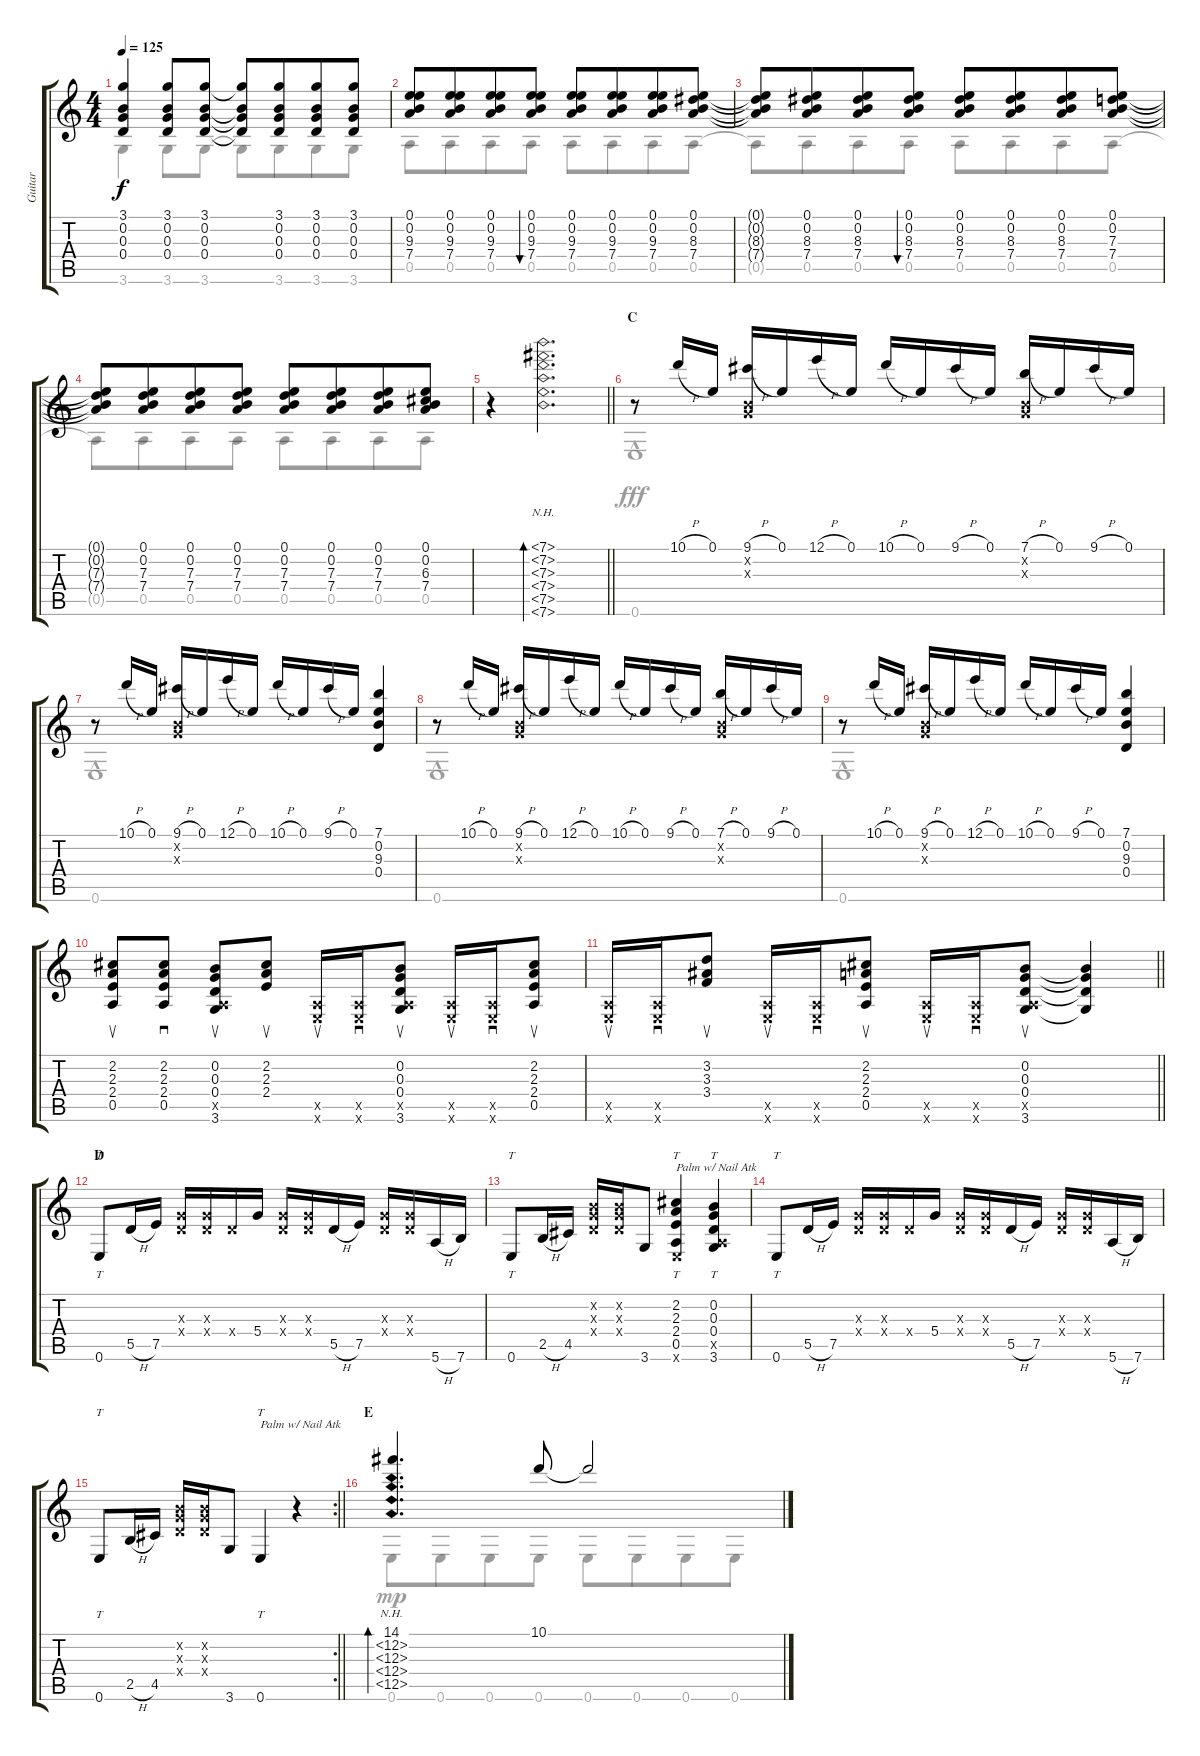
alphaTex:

\track ("Guitar" "Guitar") {instrument acousticguitarsteel}
\staff {score tabs}
\tuning (E4 B3 G3 D3 A2 E2) {hide}
\voice
\ts (4 4)
\tempo 125
\clef g2
\ks c
(3.1{t} 0.2{t} 0.3{t} 0.4{t}).4{dy f} (3.1 0.2 0.3 0.4).8 (3.1 0.2 0.3 0.4).8 (3.1{t} 0.2{t} 0.3{t} 0.4{t}).8 (3.1 0.2 0.3 0.4).8{beam merge} (3.1 0.2 0.3 0.4).8 (3.1 0.2 0.3 0.4).8 |
(0.1 0.2 9.3 7.4).8 (0.1 0.2 9.3 7.4).8{beam merge} (0.1 0.2 9.3 7.4).8 (0.1 0.2 9.3 7.4).8{bu 480} (0.1 0.2 9.3 7.4).8 (0.1 0.2 9.3 7.4).8{beam merge} (0.1 0.2 9.3 7.4).8 (0.1 0.2 8.3 7.4).8 |
(0.1{t} 0.2{t} 8.3{t} 7.4{t}).8 (0.1 0.2 8.3 7.4).8{beam merge} (0.1 0.2 8.3 7.4).8 (0.1 0.2 8.3 7.4).8{bu 480} (0.1 0.2 8.3 7.4).8 (0.1 0.2 8.3 7.4).8{beam merge} (0.1 0.2 8.3 7.4).8 (0.1 0.2 7.3 7.4).8 |
(0.1{t} 0.2{t} 7.3{t} 7.4{t}).8 (0.1 0.2 7.3 7.4).8{beam merge} (0.1 0.2 7.3 7.4).8 (0.1 0.2 7.3 7.4).8 (0.1 0.2 7.3 7.4).8 (0.1 0.2 7.3 7.4).8{beam merge} (0.1 0.2 7.3 7.4).8 (0.1 0.2 6.3 7.4).8 |
\barLineRight lightlight
r.4 (7.1{nh} 7.2{nh} 7.3{nh} 7.4{nh} 7.5{nh} 7.6{nh}).2{d bd 240} |
\section ("" "C")
r.8 10.1{h}.16 0.1.16 (9.1{h} 0.2{x} 0.3{x}).16 0.1.16 12.1{h}.16 0.1.16 10.1{h}.16 0.1.16 9.1{h}.16 0.1.16 (7.1{h} 0.2{x} 0.3{x}).16 0.1.16 9.1{h}.16 0.1.16 |
r.8 10.1{h}.16 0.1.16 (9.1{h} 0.2{x} 0.3{x}).16 0.1.16 12.1{h}.16 0.1.16 10.1{h}.16 0.1.16 9.1{h}.16 0.1.16 (7.1 0.2 9.3 0.4).4 |
r.8 10.1{h}.16 0.1.16 (9.1{h} 0.2{x} 0.3{x}).16 0.1.16 12.1{h}.16 0.1.16 10.1{h}.16 0.1.16 9.1{h}.16 0.1.16 (7.1{h} 0.2{x} 0.3{x}).16 0.1.16 9.1{h}.16 0.1.16 |
r.8 10.1{h}.16 0.1.16 (9.1{h} 0.2{x} 0.3{x}).16 0.1.16 12.1{h}.16 0.1.16 10.1{h}.16 0.1.16 9.1{h}.16 0.1.16 (7.1 0.2 9.3 0.4).4 |
(2.2 2.3 2.4 0.5).8{su} (2.2 2.3 2.4 0.5).8{sd} (0.2 0.3 0.4 0.5{x} 3.6).8{su} (2.2 2.3 2.4).8{su} (0.5{x} 0.6{x}).16{su} (0.5{x} 0.6{x}).16{sd} (0.2 0.3 0.4 0.5{x} 3.6).8{su} (0.5{x} 0.6{x}).16{su} (0.5{x} 0.6{x}).16{sd} (2.2 2.3 2.4 0.5).8{su} |
\barLineRight lightlight
(0.5{x} 0.6{x}).16{su} (0.5{x} 0.6{x}).16{sd} (3.2 3.3 3.4).8{su} (0.5{x} 0.6{x}).16{su} (0.5{x} 0.6{x}).16{sd} (2.2 2.3 2.4 0.5).8{su} (0.5{x} 0.6{x}).16{su} (0.5{x} 0.6{x}).16{sd} (0.2 0.3 0.4 0.5{x} 3.6).8{su} (0.2{t} 0.3{t} 0.4{t} 3.6{t}).4 |
\section ("" "D")
0.6.8{tt} 5.5{h}.16 7.5.16 (0.3{x} 0.4{x}).16 (0.3{x} 0.4{x}).16 0.4{x}.16 5.4.16 (0.3{x} 0.4{x}).16 (0.3{x} 0.4{x}).16 5.5{h}.16 7.5.16 (0.3{x} 0.4{x}).16 (0.3{x} 0.4{x}).16 5.6{h}.16 7.6.16 |
0.6.8{tt} 2.5{h}.16 4.5.16 (0.2{x} 0.3{x} 0.4{x}).16 (0.2{x} 0.3{x} 0.4{x}).16 3.6.8 (2.2 2.3 2.4 0.5 0.6{x}).4{tt txt "Palm w/ Nail Atk"} (0.2 0.3 0.4 0.5{x} 3.6).4{tt} |
0.6.8{tt} 5.5{h}.16 7.5.16 (0.3{x} 0.4{x}).16 (0.3{x} 0.4{x}).16 0.4{x}.16 5.4.16 (0.3{x} 0.4{x}).16 (0.3{x} 0.4{x}).16 5.5{h}.16 7.5.16 (0.3{x} 0.4{x}).16 (0.3{x} 0.4{x}).16 5.6{h}.16 7.6.16 |
\rc 2
\barLineRight lightlight
0.6.8{tt} 2.5{h}.16 4.5.16 (0.2{x} 0.3{x} 0.4{x}).16 (0.2{x} 0.3{x} 0.4{x}).16 3.6.8 0.6.4{tt txt "Palm w/ Nail Atk"} r.4 |
\section ("" "E")
(14.1 12.2{nh} 12.3{nh} 12.4{nh} 12.5{nh}).4{d bd 240} 10.1.8 10.1{t}.2
\voice
\clef g2
\ottava regular
\simile none
\ks c
3.6{t}.4{dy f} 3.6.8 3.6.8 3.6{t}.8 3.6.8{beam merge} 3.6.8 3.6.8 |
0.5.8 0.5.8{beam merge} 0.5.8 0.5.8 0.5.8 0.5.8{beam merge} 0.5.8 0.5.8 |
0.5{t}.8 0.5.8{beam merge} 0.5.8 0.5.8 0.5.8 0.5.8{beam merge} 0.5.8 0.5.8 |
0.5{t}.8 0.5.8{beam merge} 0.5.8 0.5.8 0.5.8 0.5.8{beam merge} 0.5.8 0.5.8 |
\barLineRight lightlight
|
0.6{hac}.1{dy fff} |
0.6{hac}.1 |
0.6{hac}.1 |
0.6{hac}.1 |
|
\barLineRight lightlight
|
|
|
|
\barLineRight lightlight
|
0.6.8{dy mp} 0.6.8{beam merge} 0.6.8 0.6.8 0.6.8 0.6.8{beam merge} 0.6.8 0.6.8
